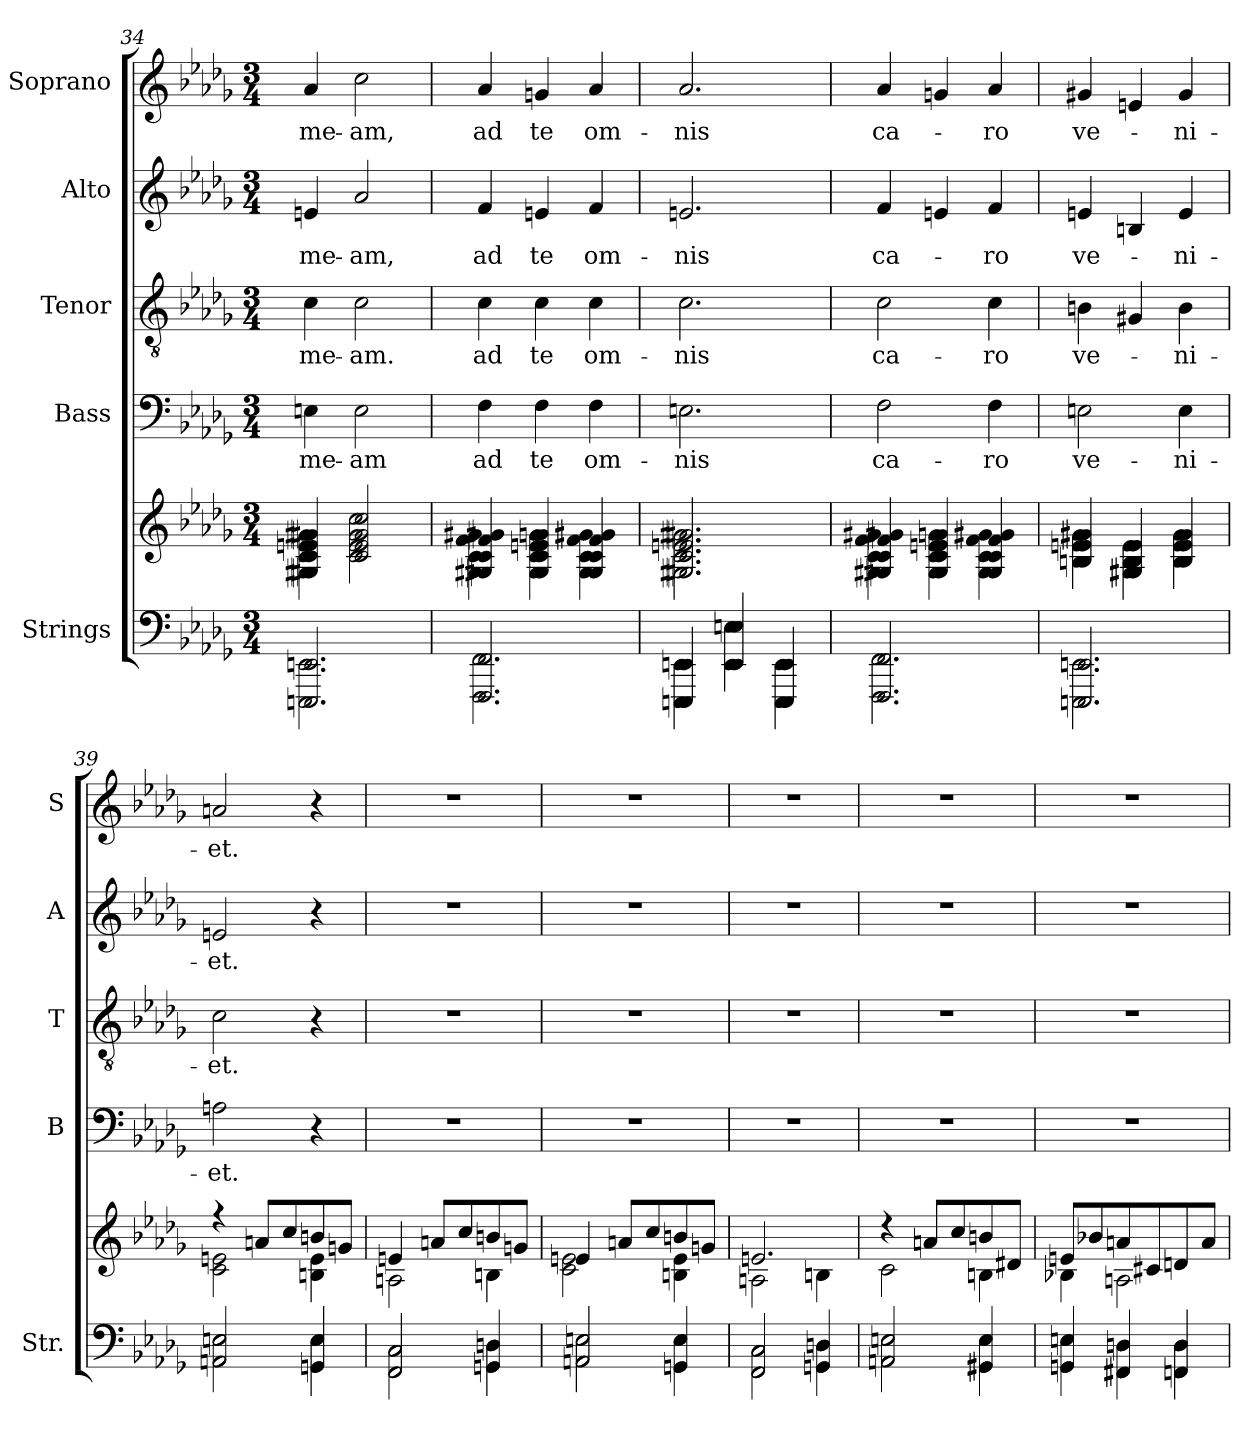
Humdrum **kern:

**kern	**kern	**kern	**text	**kern	**text	**kern	**text	**kern	**text
*part5	*part5	*part4	*part4	*part3	*part3	*part2	*part2	*part1	*part1
*staff6	*staff5	*staff4	*staff4	*staff3	*staff3	*staff2	*staff2	*staff1	*staff1
*I"Strings	*	*I"Bass	*	*I"Tenor	*	*I"Alto	*	*I"Soprano	*
*I'Str.	*	*I'B	*	*I'T	*	*I'A	*	*I'S	*
*clefF4	*clefG2	*clefF4	*	*clefGv2	*	*clefG2	*	*clefG2	*
*k[b-e-a-d-g-]	*k[b-e-a-d-g-]	*k[b-e-a-d-g-]	*	*k[b-e-a-d-g-]	*	*k[b-e-a-d-g-]	*	*k[b-e-a-d-g-]	*
*D-:	*D-:	*D-:	*	*D-:	*	*D-:	*	*D-:	*
*M3/4	*M3/4	*M3/4	*	*M3/4	*	*M3/4	*	*M3/4	*
=34	=34	=34	=34	=34	=34	=34	=34	=34	=34
*^	*^	*	*	*	*	*	*	*	*
!	!	!	!	!	!LO:LY:b	!	!LO:LY:b	!	!LO:LY:b	!	!LO:LY:b
2.EEEn/ 2.EEn/	2.EEE\ 2.EE\	4G#X/ 4c/ 4en/ 4g#X/	4G#\ 4c\ 4e\ 4g#\	4En\	me-	4c\	me-	4en/	me-	4a-/	me-
!	!	!	!	!	!LO:LY:b	!	!LO:LY:b	!	!LO:LY:b	!	!LO:LY:b
.	.	2c/ 2e/ 2g#/ 2cc/	2c\ 2e\ 2g#\ 2cc\	2E\	-am	2c\	-am.	2a-/	-am,	2cc\	-am,
=35	=35	=35	=35	=35	=35	=35	=35	=35	=35	=35	=35
!	!	!	!	!	!LO:LY:b	!	!LO:LY:b	!	!LO:LY:b	!	!LO:LY:b
2.FFF/ 2.FF/	2.FFF\ 2.FF\	4G#X/ 4c/ 4f/ 4g#X/	4G#\ 4c\ 4f\ 4g#\	4F\	ad	4c\	ad	4f/	ad	4a-/	ad
!	!	!	!	!	!LO:LY:b	!	!LO:LY:b	!	!LO:LY:b	!	!LO:LY:b
.	.	4G#/ 4c/ 4en/ 4gn/	4G#\ 4c\ 4e\ 4g\	4F\	te	4c\	te	4en/	te	4gn/	te
!	!	!	!	!	!LO:LY:b	!	!LO:LY:b	!	!LO:LY:b	!	!LO:LY:b
.	.	4G#/ 4c/ 4f/ 4g#X/	4G#\ 4c\ 4f\ 4g#\	4F\	om-	4c\	om-	4f/	om-	4a-/	om-
!!LO:LB:g=z
=36	=36	=36	=36	=36	=36	=36	=36	=36	=36	=36	=36
!	!	!	!	!	!LO:LY:b	!	!LO:LY:b	!	!LO:LY:b	!	!LO:LY:b
4EEEn/ 4EEn/	4EEE\ 4EE\	2.G#X/ 2.c/ 2.en/ 2.g#X/	2.G#\ 2.c\ 2.e\ 2.g#\	2.En\	-nis	2.c\	-nis	2.en/	-nis	2.a-/	-nis
4EE/ 4En/	4EE\ 4E\	.	.	.	.	.	.	.	.	.	.
4EEE/ 4EE/	4EEE\ 4EE\	.	.	.	.	.	.	.	.	.	.
=37	=37	=37	=37	=37	=37	=37	=37	=37	=37	=37	=37
!	!	!	!	!	!LO:LY:b	!	!LO:LY:b	!	!LO:LY:b	!	!LO:LY:b
2.FFF/ 2.FF/	2.FFF\ 2.FF\	4G#X/ 4c/ 4f/ 4g#X/	4G#\ 4c\ 4f\ 4g#\	2F\	ca-	2c\	ca-	4f/	ca-	4a-/	ca-
.	.	4G#/ 4c/ 4en/ 4gn/	4G#\ 4c\ 4e\ 4g\	.	.	.	.	4en/	.	4gn/	.
!	!	!	!	!	!LO:LY:b	!	!LO:LY:b	!	!LO:LY:b	!	!LO:LY:b
.	.	4G#/ 4c/ 4f/ 4g#X/	4G#\ 4c\ 4f\ 4g#\	4F\	-ro	4c\	-ro	4f/	-ro	4a-/	-ro
=38	=38	=38	=38	=38	=38	=38	=38	=38	=38	=38	=38
!	!	!	!	!	!LO:LY:b	!	!LO:LY:b	!	!LO:LY:b	!	!LO:LY:b
2.EEEn/ 2.EEn/	2.EEE\ 2.EE\	4Bn/ 4en/ 4g#X/	4B\ 4e\ 4g#\	2En\	ve-	4Bn\	ve-	4en/	ve-	4g#X/	ve-
.	.	4G#X/ 4B/ 4e/	4G#\ 4B\ 4e\	.	.	4G#X/	.	4Bn/	.	4en/	.
!	!	!	!	!	!LO:LY:b	!	!LO:LY:b	!	!LO:LY:b	!	!LO:LY:b
.	.	4B/ 4e/ 4g#/	4B\ 4e\ 4g#\	4E\	-ni-	4B\	-ni-	4e/	-ni-	4g#/	-ni-
=39	=39	=39	=39	=39	=39	=39	=39	=39	=39	=39	=39
!	!	!	!	!	!LO:LY:b	!	!LO:LY:b	!	!LO:LY:b	!	!LO:LY:b
2AAn/ 2En/	2AA\ 2E\	4r	2c\ 2en\	2An\	-et.	2c\	-et.	2en/	-et.	2an/	-et.
.	.	8an/L	.	.	.	.	.	.	.	.	.
.	.	8cc/	.	.	.	.	.	.	.	.	.
4GGn/ 4E/	4GG\ 4E\	8bn/	4Bn\ 4e\	4r	.	4r	.	4r	.	4r	.
.	.	8gn/J	.	.	.	.	.	.	.	.	.
=40	=40	=40	=40	=40	=40	=40	=40	=40	=40	=40	=40
2FF/ 2C/	2FF\ 2C\	4en/	2An\	2.r	.	2.r	.	2.r	.	2.r	.
.	.	8an/L	.	.	.	.	.	.	.	.	.
.	.	8cc/	.	.	.	.	.	.	.	.	.
4GGn/ 4Dn/	4GG\ 4D\	8bn/	4Bn\	.	.	.	.	.	.	.	.
.	.	8gn/J	.	.	.	.	.	.	.	.	.
!!LO:PB:g=z
=41	=41	=41	=41	=41	=41	=41	=41	=41	=41	=41	=41
2AAn/ 2En/	2AA\ 2E\	4en/	2c\ 2e\	2.r	.	2.r	.	2.r	.	2.r	.
.	.	8an/L	.	.	.	.	.	.	.	.	.
.	.	8cc/	.	.	.	.	.	.	.	.	.
4GGn/ 4E/	4GG\ 4E\	8bn/	4Bn\ 4e\	.	.	.	.	.	.	.	.
.	.	8gn/J	.	.	.	.	.	.	.	.	.
=42	=42	=42	=42	=42	=42	=42	=42	=42	=42	=42	=42
2FF/ 2C/	2FF\ 2C\	2.en/	2An\	2.r	.	2.r	.	2.r	.	2.r	.
4GGn/ 4Dn/	4GG\ 4D\	.	4Bn\	.	.	.	.	.	.	.	.
=43	=43	=43	=43	=43	=43	=43	=43	=43	=43	=43	=43
2AAn/ 2En/	2AA\ 2E\	4r	2c\	2.r	.	2.r	.	2.r	.	2.r	.
.	.	8an/L	.	.	.	.	.	.	.	.	.
.	.	8cc/	.	.	.	.	.	.	.	.	.
4GG#X/ 4E/	4GG#\ 4E\	8bn/	4Bn\	.	.	.	.	.	.	.	.
.	.	8d#X/J	.	.	.	.	.	.	.	.	.
=44	=44	=44	=44	=44	=44	=44	=44	=44	=44	=44	=44
4GGn/ 4En/	4GG\ 4E\	8en/L	4B-X\	2.r	.	2.r	.	2.r	.	2.r	.
.	.	8b-X/	.	.	.	.	.	.	.	.	.
4FF#X/ 4Dn/	4FF#\ 4D\	8an/	2An\	.	.	.	.	.	.	.	.
.	.	8c#X/	.	.	.	.	.	.	.	.	.
4FFn/ 4D/	4FF\ 4D\	8dn/	.	.	.	.	.	.	.	.	.
.	.	8a/J	.	.	.	.	.	.	.	.	.
*v	*v	*	*	*	*	*	*	*	*	*	*
*	*v	*v	*	*	*	*	*	*	*	*
=	=	=	=	=	=	=	=	=	=
*-	*-	*-	*-	*-	*-	*-	*-	*-	*-
